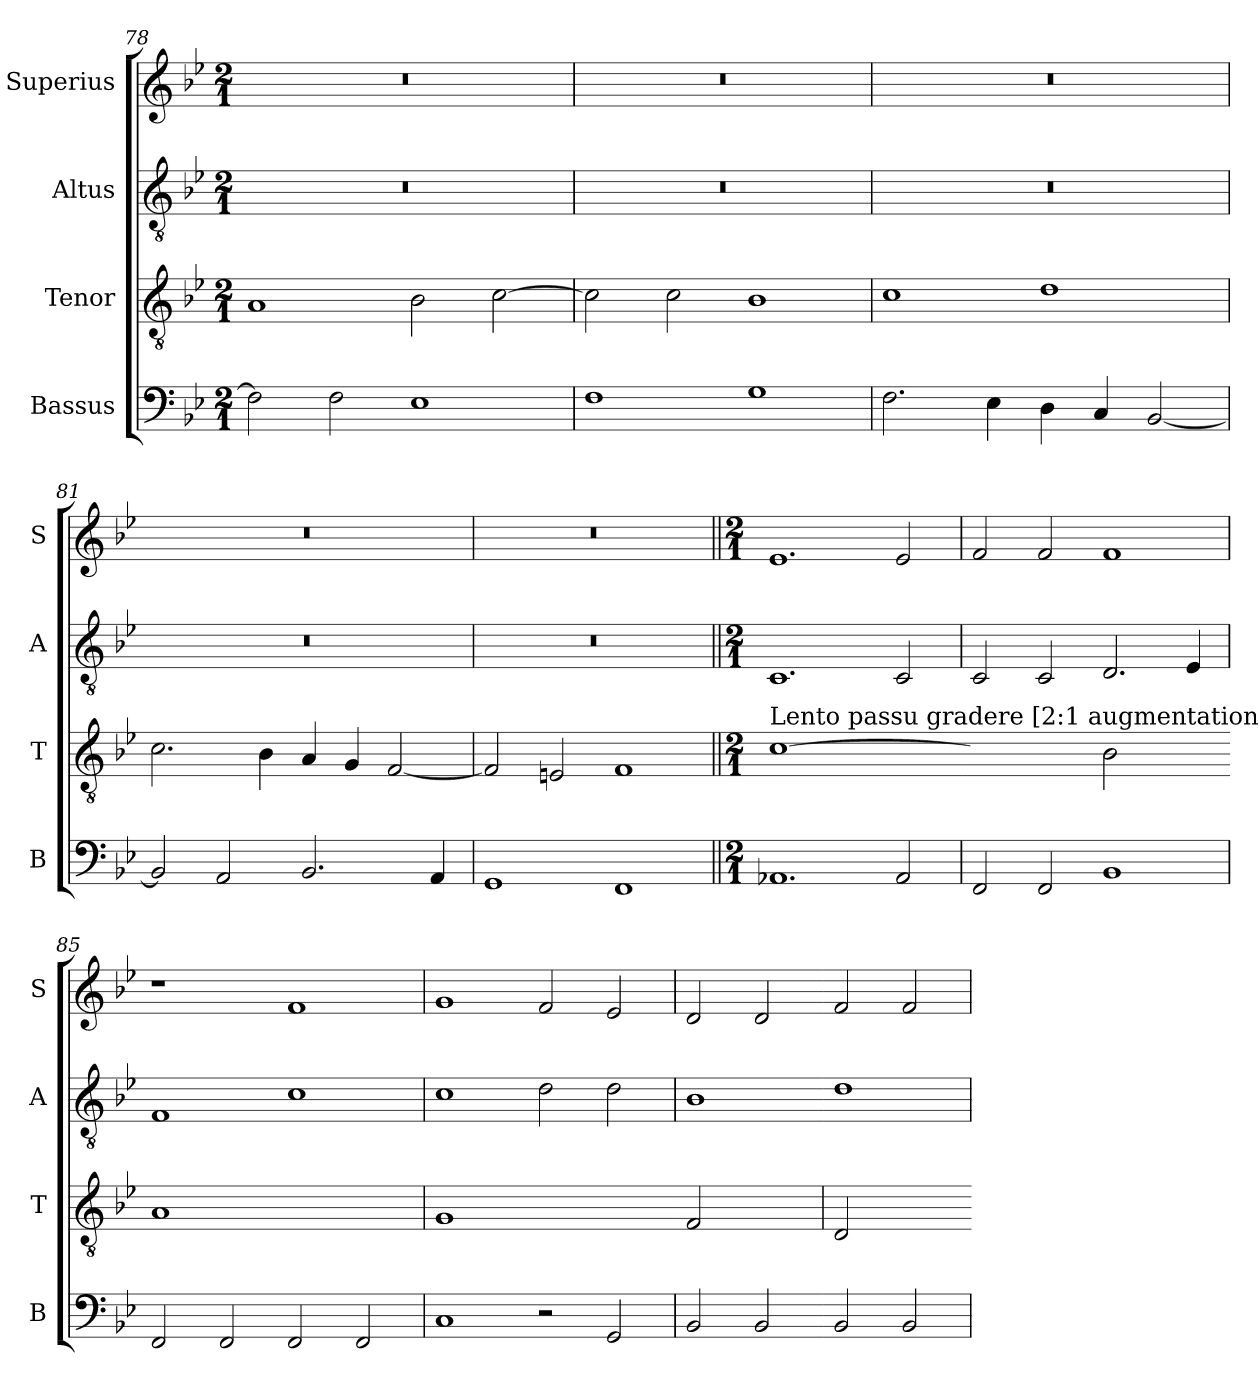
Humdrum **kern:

**kern	**kern	**kern	**kern
*part4	*part3	*part2	*part1
*staff4	*staff3	*staff2	*staff1
*I"Bassus	*I"Tenor	*I"Altus	*I"Superius
*I'B	*I'T	*I'A	*I'S
*clefF4	*clefGv2	*clefGv2	*clefG2
*k[b-e-]	*k[b-e-]	*k[b-e-]	*k[b-e-]
*M2/1	*M2/1	*M2/1	*M2/1
=78	=78	=78	=78
2F\]	1A	0r	0r
2F\	.	.	.
1E-	2B-\	.	.
.	[2c\	.	.
=79	=79	=79	=79
1F	2c\]	0r	0r
.	2c\	.	.
1G	1B-	.	.
=80	=80	=80	=80
2.F\	1c	0r	0r
4E-\	.	.	.
4D\	1d	.	.
4C/	.	.	.
[2BB-/	.	.	.
=81	=81	=81	=81
2BB-/]	2.c\	0r	0r
2AA/	.	.	.
.	4B-\	.	.
2.BB-/	4A/	.	.
.	4G/	.	.
.	[2F/	.	.
4AA/	.	.	.
=82	=82	=82	=82
1GG	2F/]	0r	0r
.	2En/	.	.
1FF	1F	.	.
!!LO:LB:g=z
=83||	=83||	=83||	=83||
*M2/1	*M2/1	*M2/1	*M2/1
!	!LO:TX:a:t=Lento passu gradere [2&colon;1 augmentation]	!	!
!	!LO:N:vis=1	!	!
1.AA-X	[0c	1.C	1.e-
2AA-/	.	2C/	2e-/
=84	=84-	=84	=84
!	!LO:N:vis=2	!	!
2FF/	1cyy]	2C/	2f/
2FF/	.	2C/	2f/
!	!LO:N:vis=2	!	!
1BB-	1B-	2.D/	1f
.	.	4E-/	.
=85	=85-	=85	=85
!	!LO:N:vis=1	!	!
2FF/	0A	1F	1r
2FF/	.	.	.
2FF/	.	1c	1f
2FF/	.	.	.
=86	=86	=86	=86
!	!LO:N:vis=1	!	!
1C	0G	1c	1g
2r	.	2d\	2f/
2GG/	.	2d\	2e-/
=87	=87-	=87	=87
!	!LO:N:vis=2	!	!
2BB-/	1F	1B-	2d/
2BB-/	.	.	2d/
=-	=	=-	=-
!	!LO:N:vis=2	!	!
2BB-/	1D	1d	2f/
2BB-/	.	.	2f/
=	=-	=	=
*-	*-	*-	*-
